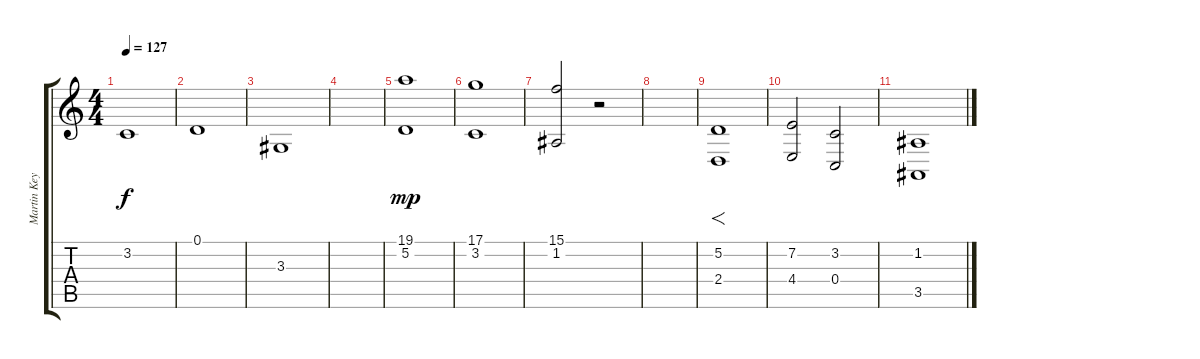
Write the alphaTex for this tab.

\track ("Martin Keyboard2" "Martin Key") {instrument stringensemble1}
\staff {score tabs}
\tuning (D4 A3 F3 C3 G2 D2) {hide}
\ts (4 4)
\tempo 127
\clef g2
\ks c
3.2.1{dy f} |
0.1.1 |
3.3.1 |
|
(19.1 5.2).1{dy mp} |
(17.1 3.2).1 |
(15.1 1.2).2 r.2 |
|
(5.2 2.4).1{f} |
(7.2 4.4).2 (3.2 0.4).2 |
(1.2 3.5).1
